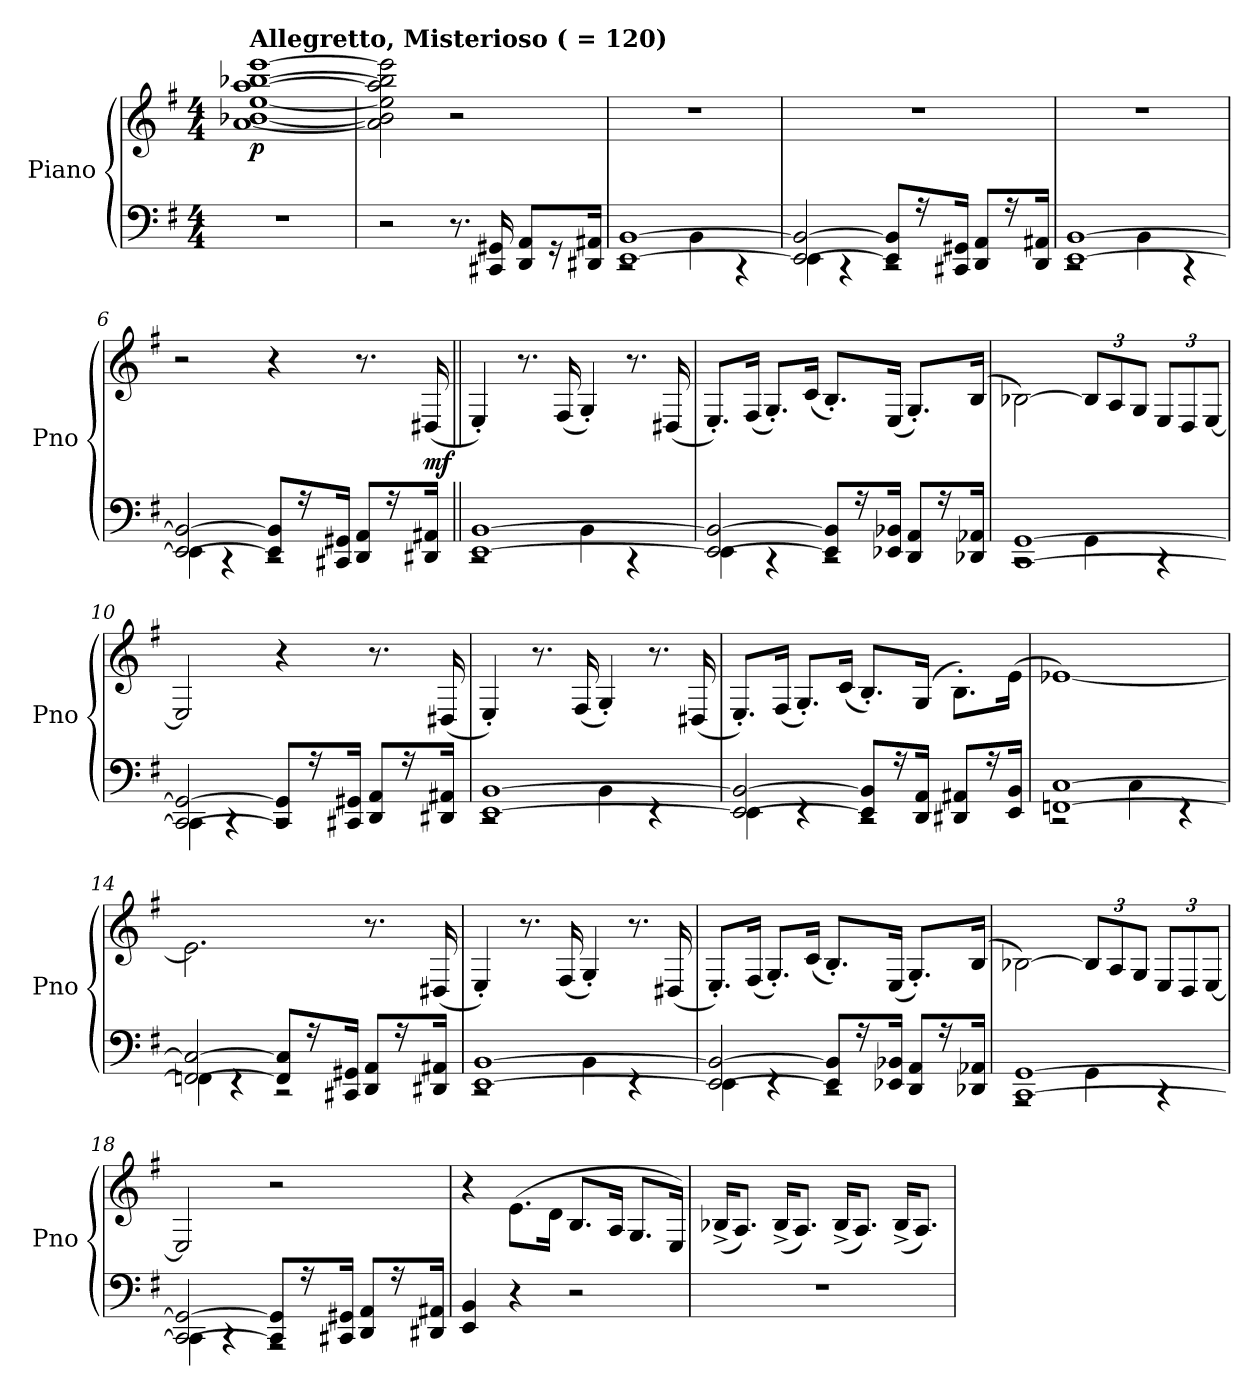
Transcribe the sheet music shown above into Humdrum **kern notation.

**kern	**kern	**dynam
*part1	*part1	*part1
*staff2	*staff1	*staff1/2
*I"Piano	*	*
*I'Pno	*	*
*clefF4	*clefG2	*
*k[f#]	*k[f#]	*
*M4/4	*M4/4	*
=1	=1	=1
!	!LO:TX:a:B:t=Allegretto, Misterioso (       = 120)	!
!	!	!LO:DY:b
1r	[1a [1b-X [1ee [1aa [1bb-X [1eee	p
=2	=2	=2
2r	2a\] 2b-\] 2ee\] 2aa\] 2bb-\] 2eee\]	.
8.r	2r	.
16CC#X/ 16GG#X/	.	.
8DD/ 8AA/L	.	.
16r	.	.
16DD#X/ 16AA#X/Jk	.	.
=3	=3	=3
*^	*	*
[1EE [1BB	2rCC	1r	.
.	4BB\	.	.
.	4rCC	.	.
=4	=4	=4	=4
2EE/_ 2BB/_	4EE\	1r	.
.	4rCC	.	.
8EE/] 8BB/]L	2rCC	.	.
16r	.	.	.
16CC#X/ 16GG#X/Jk	.	.	.
8DD/ 8AA/L	.	.	.
16r	.	.	.
16DD/ 16AA#X/Jk	.	.	.
=5	=5	=5	=5
[1EE [1BB	2rCC	1r	.
.	4BB\	.	.
.	4rCC	.	.
!!LO:LB:g=z
=6	=6	=6	=6
2EE/_ 2BB/_	4EE\	2r	.
.	4rCC	.	.
8EE/] 8BB/]L	2rCC	4r	.
16r	.	.	.
16CC#X/ 16GG#X/Jk	.	.	.
8DD/ 8AA/L	.	8.r	.
16r	.	.	.
!	!	!	!LO:DY:b
16DD#X/ 16AA#X/Jk	.	(16D#X/	mf
=7||	=7||	=7||	=7||
[1EE [1BB	2rCC	4E'/)	.
.	.	8.r	.
.	.	(16F#/	.
.	4BB\	4G'/)	.
.	4rCC	8.r	.
.	.	(16D#X/	.
=8	=8	=8	=8
2EE/_ 2BB/_	4EE\	8.E'/L)	.
.	.	(16F#/Jk	.
.	4rCC	8.G'/L)	.
.	.	(16c/Jk	.
8EE/] 8BB/]L	2rCC	8.B'/L)	.
16r	.	.	.
16EE-X/ 16BB-X/Jk	.	(16E/Jk	.
8DD/ 8AA/L	.	8.G'/L)	.
16r	.	.	.
16DD-X/ 16AA-X/Jk	.	(16B/Jk	.
!!LO:LB:g=z
=9	=9	=9	=9
[1CC [1GG	2rCC	[2B-X\)	.
*	*	*Xbrackettup	*
.	4GG\	12B-/L]	.
.	.	12A/	.
.	.	12G/J	.
.	4rCC	12E/L	.
.	.	12D/	.
.	.	[12E/J	.
=10	=10	=10	=10
2CC/_ 2GG/_	4CC\	2E/]	.
.	4rCC	.	.
8CC/] 8GG/]L	2rCC	4r	.
16r	.	.	.
16CC#X/ 16GG#X/Jk	.	.	.
8DD/ 8AA/L	.	8.r	.
16r	.	.	.
16DD#X/ 16AA#X/Jk	.	(16D#X/	.
=11	=11	=11	=11
[1EE [1BB	2rCC	4E'/)	.
.	.	8.r	.
.	.	(16F#/	.
.	4BB\	4G'/)	.
.	4rEE	8.r	.
.	.	(16D#X/	.
!!LO:LB:g=z
=12	=12	=12	=12
2EE/_ 2BB/_	4EE\	8.E'/L)	.
.	.	(16F#/Jk	.
.	4rEE	8.G'/L)	.
.	.	(16c/Jk	.
8EE/] 8BB/]L	2rCC	8.B'/L)	.
16r	.	.	.
16DD/ 16AA/Jk	.	(16G/Jk	.
8DD#X/ 8AA#X/L	.	8.B'\L)	.
16r	.	.	.
16EE/ 16BB/Jk	.	(16e\Jk	.
=13	=13	=13	=13
[1FFn [1C	2rCC	[1e-X)	.
.	4C\	.	.
.	4rEE	.	.
=14	=14	=14	=14
2FF/_ 2C/_	4FFn\	2.e-\]	.
.	4rEE	.	.
8FF/] 8C/]L	2rCC	.	.
16r	.	.	.
16CC#X/ 16GG#X/Jk	.	.	.
8DD/ 8AA/L	.	8.r	.
16r	.	.	.
16DD#X/ 16AA#X/Jk	.	(16D#X/	.
=15	=15	=15	=15
[1EE [1BB	2rCC	4E'/)	.
.	.	8.r	.
.	.	(16F#/	.
.	4BB\	4G'/)	.
.	4rEE	8.r	.
.	.	(16D#X/	.
!!LO:LB:g=z
=16	=16	=16	=16
2EE/_ 2BB/_	4EE\	8.E'/L)	.
.	.	(16F#/Jk	.
.	4rEE	8.G'/L)	.
.	.	(16c/Jk	.
8EE/] 8BB/]L	2rCC	8.B'/L)	.
16r	.	.	.
16EE-X/ 16BB-X/Jk	.	(16E/Jk	.
8DD/ 8AA/L	.	8.G'/L)	.
16r	.	.	.
16DD-X/ 16AA-X/Jk	.	(16B/Jk	.
=17	=17	=17	=17
[1CC [1GG	2rAAA	[2B-X\)	.
.	4GG\	12B-/L]	.
.	.	12A/	.
.	.	12G/J	.
.	4rCC	12E/L	.
.	.	12D/	.
.	.	[12E/J	.
=18	=18	=18	=18
2CC/_ 2GG/_	4CC\	2E/]	.
.	4rCC	.	.
8CC/] 8GG/]L	2rAAA	2r	.
16r	.	.	.
16CC#X/ 16GG#X/Jk	.	.	.
8DD/ 8AA/L	.	.	.
16r	.	.	.
16DD#X/ 16AA#X/Jk	.	.	.
*v	*v	*	*
!!LO:PB:g=z
=19	=19	=19
4EE/ 4BB/	4r	.
4r	(8.e\L	.
.	16d\Jk	.
2r	8.B/L	.
.	16A/Jk	.
.	8.G/L	.
.	16E/Jk)	.
=20	=20	=20
1r	(16B-X^/KL	.
.	8.A/J)	.
.	(16B-^/KL	.
.	8.A/J)	.
.	(16B-^/KL	.
.	8.A/J)	.
.	(16B-^/KL	.
.	8.A/J)	.
=	=	=
*-	*-	*-
